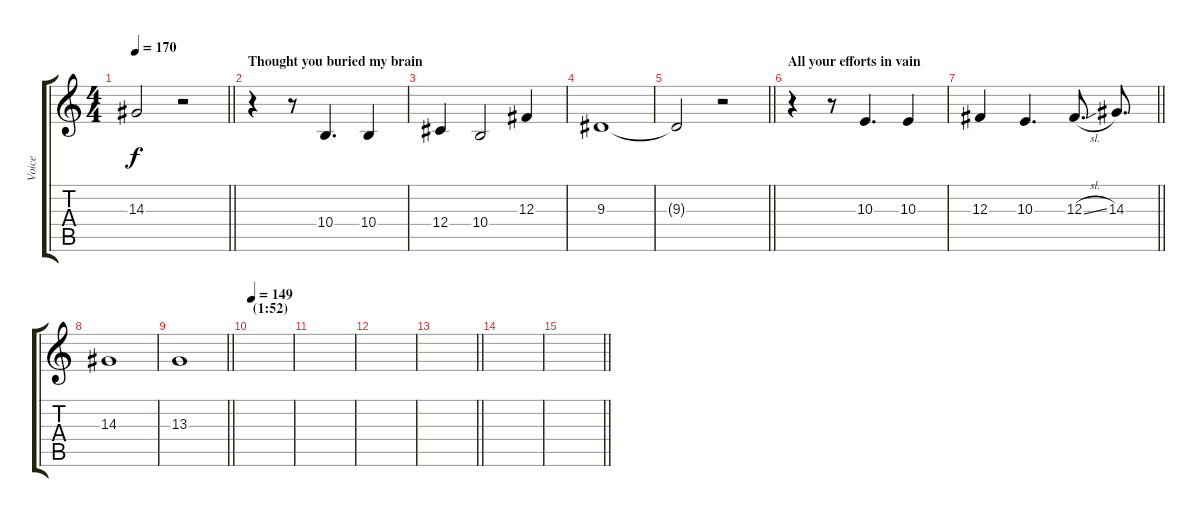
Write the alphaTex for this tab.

\track ("Voice" "Voice") {mute instrument lead6voice}
\staff {score tabs}
\tuning (Eb4 Bb3 Gb3 Db3 Ab2 Eb2) {hide}
\ts (4 4)
\tempo 170
\clef g2
\barLineRight lightlight
\ks c
14.3{t}.2{dy f} r.2 |
\section ("" "Thought you buried my brain ")
r.4 r.8 10.4.4{d} 10.4.4 |
12.4.4 10.4.2 12.3.4 |
9.3.1 |
\barLineRight lightlight
9.3{t}.2 r.2 |
\section ("" "All your efforts in vain")
r.4 r.8 10.3.4{d} 10.3.4 |
\barLineRight lightlight
12.3.4 10.3.4{d} 12.3{sl}.8{d} 14.3.8{d} |
14.3.1 |
\barLineRight lightlight
13.3.1 |
\section ("" "(1:52)")
\tempo 149
|
|
|
\barLineRight lightlight
|
|
\barLineRight lightlight
